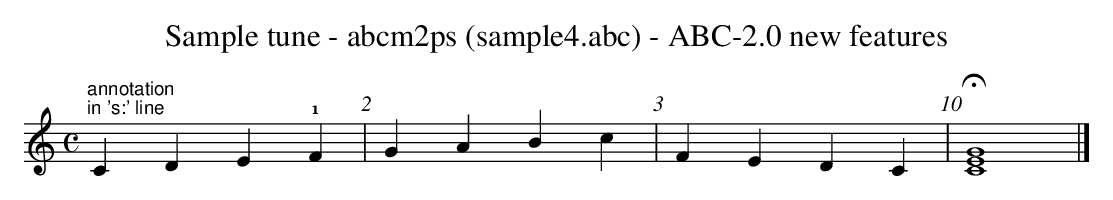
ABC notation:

X:1
T:Sample tune - abcm2ps (sample4.abc) - ABC-2.0 new features
L:1/4
M:C
K:C
CDEF | GABc | FEDC [I:setbarnb 10] | [CEG]4 |]
s:"^annotation;in 's:' line"**+1+|||H|
